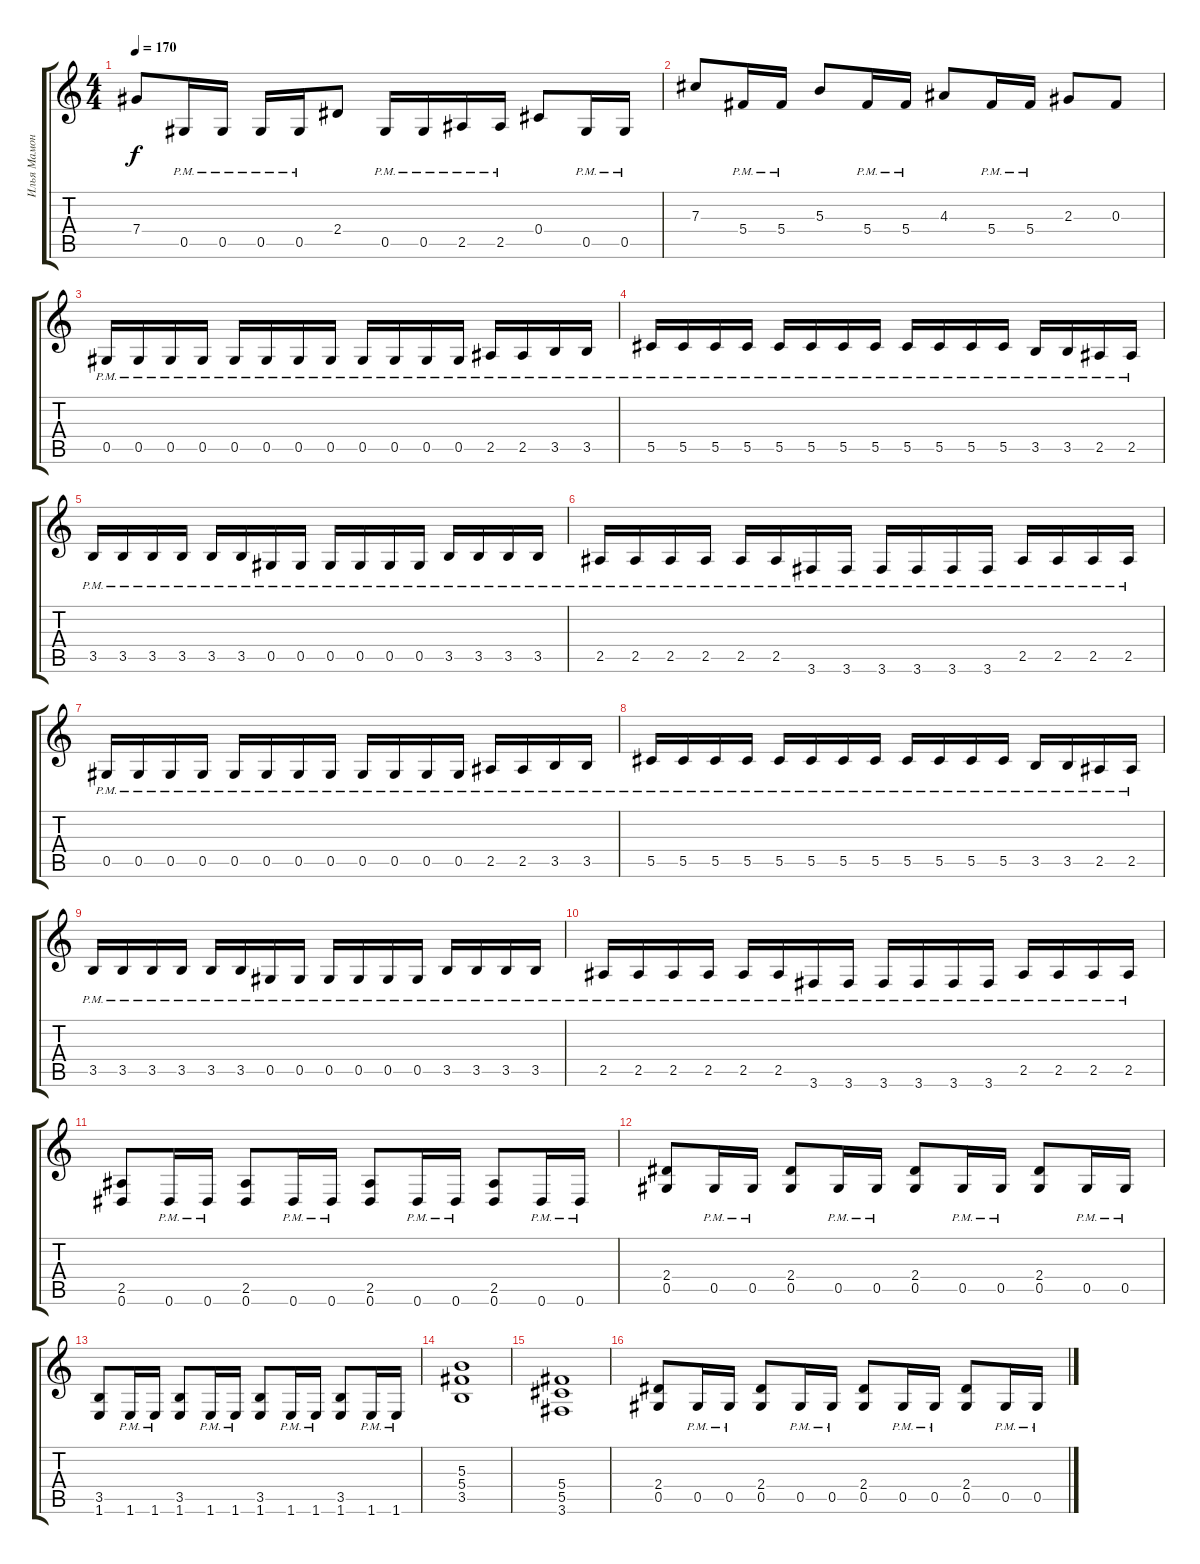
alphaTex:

\track ("Илья Мамонтов" "Илья Мамон") {instrument distortionguitar}
\staff {score tabs}
\tuning (Eb4 Bb3 Gb3 Db3 Ab2 Eb2) {hide}
\ts (4 4)
\tempo 170
\clef g2
\ks c
7.4.8{dy f} 0.5{pm}.16 0.5{pm}.16 0.5{pm}.16 0.5{pm}.16 2.4.8 0.5{pm}.16 0.5{pm}.16 2.5{pm}.16 2.5{pm}.16 0.4.8 0.5{pm}.16 0.5{pm}.16 |
7.3.8 5.4{pm}.16 5.4{pm}.16 5.3.8 5.4{pm}.16 5.4{pm}.16 4.3.8 5.4{pm}.16 5.4{pm}.16 2.3.8 0.3.8 |
0.5{pm}.16 0.5{pm}.16 0.5{pm}.16 0.5{pm}.16 0.5{pm}.16 0.5{pm}.16 0.5{pm}.16 0.5{pm}.16 0.5{pm}.16 0.5{pm}.16 0.5{pm}.16 0.5{pm}.16 2.5{pm}.16 2.5{pm}.16 3.5{pm}.16 3.5{pm}.16 |
5.5{pm}.16 5.5{pm}.16 5.5{pm}.16 5.5{pm}.16 5.5{pm}.16 5.5{pm}.16 5.5{pm}.16 5.5{pm}.16 5.5{pm}.16 5.5{pm}.16 5.5{pm}.16 5.5{pm}.16 3.5{pm}.16 3.5{pm}.16 2.5{pm}.16 2.5{pm}.16 |
3.5{pm}.16 3.5{pm}.16 3.5{pm}.16 3.5{pm}.16 3.5{pm}.16 3.5{pm}.16 0.5{pm}.16 0.5{pm}.16 0.5{pm}.16 0.5{pm}.16 0.5{pm}.16 0.5{pm}.16 3.5{pm}.16 3.5{pm}.16 3.5{pm}.16 3.5{pm}.16 |
2.5{pm}.16 2.5{pm}.16 2.5{pm}.16 2.5{pm}.16 2.5{pm}.16 2.5{pm}.16 3.6{pm}.16 3.6{pm}.16 3.6{pm}.16 3.6{pm}.16 3.6{pm}.16 3.6{pm}.16 2.5{pm}.16 2.5{pm}.16 2.5{pm}.16 2.5{pm}.16 |
0.5{pm}.16 0.5{pm}.16 0.5{pm}.16 0.5{pm}.16 0.5{pm}.16 0.5{pm}.16 0.5{pm}.16 0.5{pm}.16 0.5{pm}.16 0.5{pm}.16 0.5{pm}.16 0.5{pm}.16 2.5{pm}.16 2.5{pm}.16 3.5{pm}.16 3.5{pm}.16 |
5.5{pm}.16 5.5{pm}.16 5.5{pm}.16 5.5{pm}.16 5.5{pm}.16 5.5{pm}.16 5.5{pm}.16 5.5{pm}.16 5.5{pm}.16 5.5{pm}.16 5.5{pm}.16 5.5{pm}.16 3.5{pm}.16 3.5{pm}.16 2.5{pm}.16 2.5{pm}.16 |
3.5{pm}.16 3.5{pm}.16 3.5{pm}.16 3.5{pm}.16 3.5{pm}.16 3.5{pm}.16 0.5{pm}.16 0.5{pm}.16 0.5{pm}.16 0.5{pm}.16 0.5{pm}.16 0.5{pm}.16 3.5{pm}.16 3.5{pm}.16 3.5{pm}.16 3.5{pm}.16 |
2.5{pm}.16 2.5{pm}.16 2.5{pm}.16 2.5{pm}.16 2.5{pm}.16 2.5{pm}.16 3.6{pm}.16 3.6{pm}.16 3.6{pm}.16 3.6{pm}.16 3.6{pm}.16 3.6{pm}.16 2.5{pm}.16 2.5{pm}.16 2.5{pm}.16 2.5{pm}.16 |
(2.5 0.6).8 0.6{pm}.16 0.6{pm}.16 (2.5 0.6).8 0.6{pm}.16 0.6{pm}.16 (2.5 0.6).8 0.6{pm}.16 0.6{pm}.16 (2.5 0.6).8 0.6{pm}.16 0.6{pm}.16 |
(2.4 0.5).8 0.5{pm}.16 0.5{pm}.16 (2.4 0.5).8 0.5{pm}.16 0.5{pm}.16 (2.4 0.5).8 0.5{pm}.16 0.5{pm}.16 (2.4 0.5).8 0.5{pm}.16 0.5{pm}.16 |
(3.5 1.6).8 1.6{pm}.16 1.6{pm}.16 (3.5 1.6).8 1.6{pm}.16 1.6{pm}.16 (3.5 1.6).8 1.6{pm}.16 1.6{pm}.16 (3.5 1.6).8 1.6{pm}.16 1.6{pm}.16 |
(5.3 5.4 3.5).1 |
(5.4 5.5 3.6).1 |
(2.4 0.5).8 0.5{pm}.16 0.5{pm}.16 (2.4 0.5).8 0.5{pm}.16 0.5{pm}.16 (2.4 0.5).8 0.5{pm}.16 0.5{pm}.16 (2.4 0.5).8 0.5{pm}.16 0.5{pm}.16
